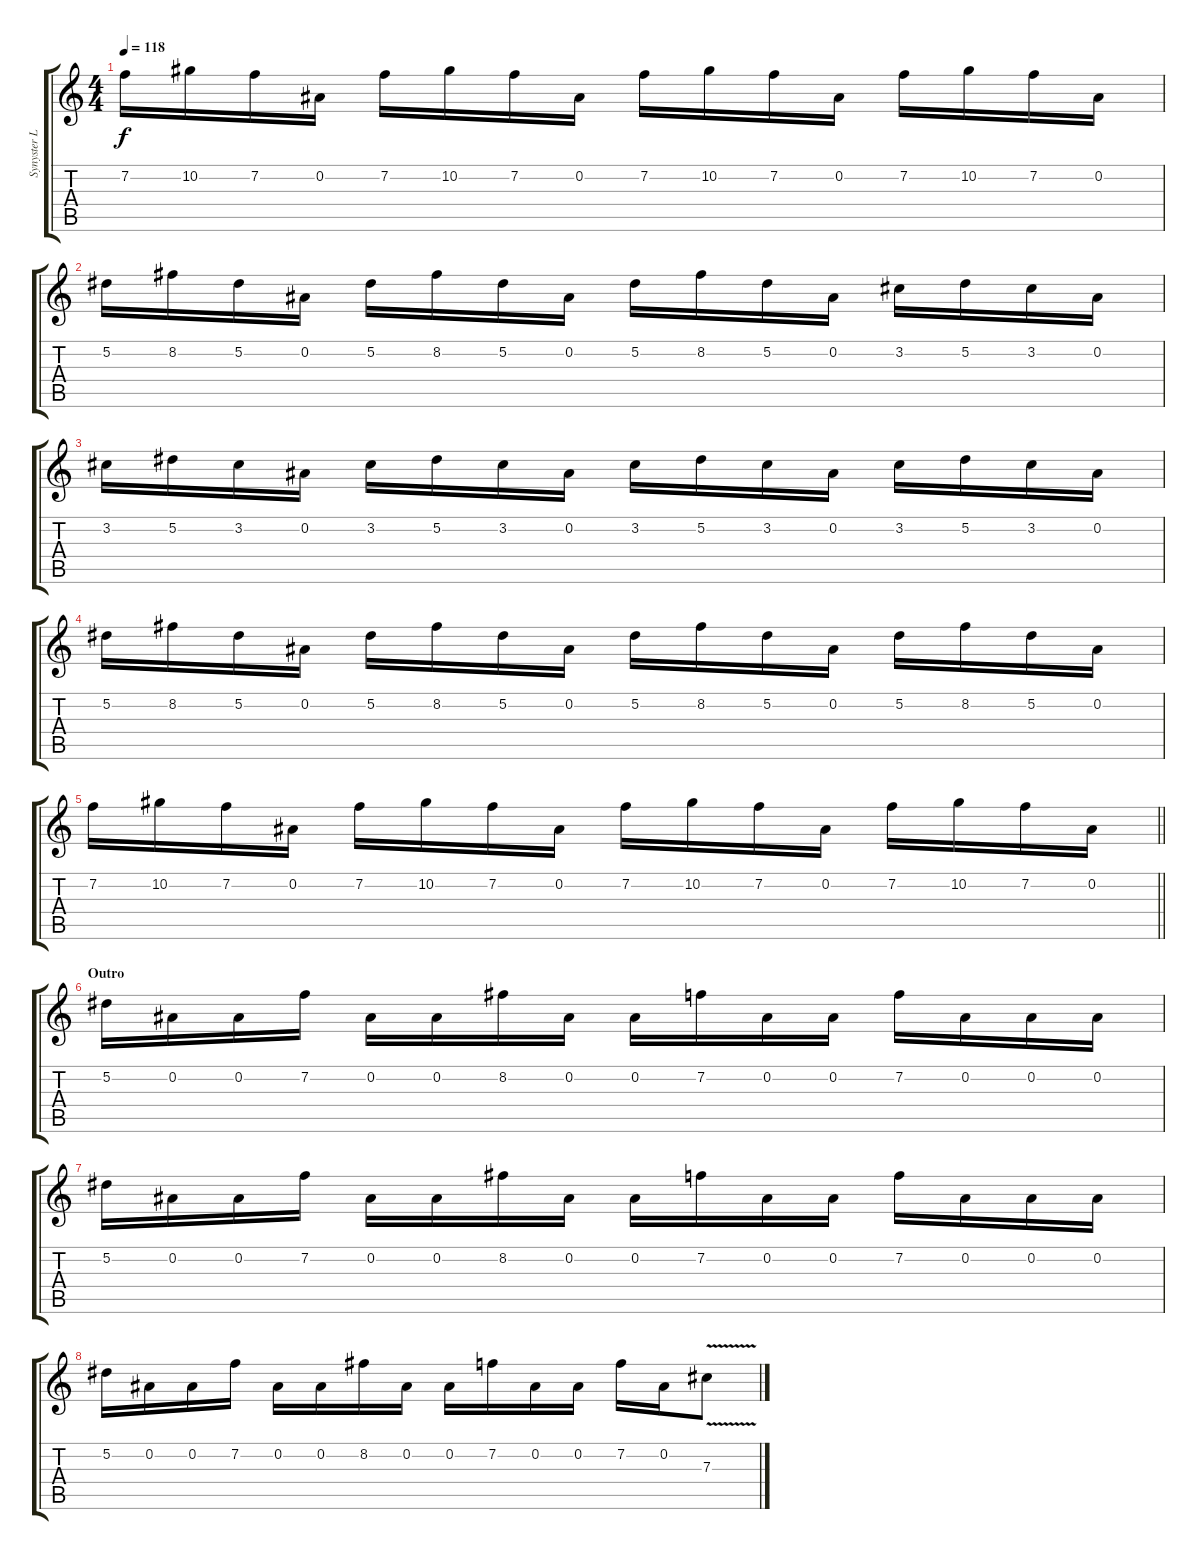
\track ("Synyster Lead" "Synyster L") {instrument overdrivenguitar}
\staff {score tabs}
\tuning (Eb4 Bb3 Gb3 Db3 Ab2 Db2) {hide}
\ts (4 4)
\tempo 118
\clef g2
\ks c
7.2.16{dy f} 10.2.16 7.2.16 0.2.16 7.2.16 10.2.16 7.2.16 0.2.16 7.2.16 10.2.16 7.2.16 0.2.16 7.2.16 10.2.16 7.2.16 0.2.16 |
5.2.16 8.2.16 5.2.16 0.2.16 5.2.16 8.2.16 5.2.16 0.2.16 5.2.16 8.2.16 5.2.16 0.2.16 3.2.16 5.2.16 3.2.16 0.2.16 |
3.2.16 5.2.16 3.2.16 0.2.16 3.2.16 5.2.16 3.2.16 0.2.16 3.2.16 5.2.16 3.2.16 0.2.16 3.2.16 5.2.16 3.2.16 0.2.16 |
5.2.16 8.2.16 5.2.16 0.2.16 5.2.16 8.2.16 5.2.16 0.2.16 5.2.16 8.2.16 5.2.16 0.2.16 5.2.16 8.2.16 5.2.16 0.2.16 |
\barLineRight lightlight
7.2.16 10.2.16 7.2.16 0.2.16 7.2.16 10.2.16 7.2.16 0.2.16 7.2.16 10.2.16 7.2.16 0.2.16 7.2.16 10.2.16 7.2.16 0.2.16 |
\section ("" "Outro")
5.2.16 0.2.16 0.2.16 7.2.16 0.2.16 0.2.16 8.2.16 0.2.16 0.2.16 7.2.16 0.2.16 0.2.16 7.2.16 0.2.16 0.2.16 0.2.16 |
5.2.16 0.2.16 0.2.16 7.2.16 0.2.16 0.2.16 8.2.16 0.2.16 0.2.16 7.2.16 0.2.16 0.2.16 7.2.16 0.2.16 0.2.16 0.2.16 |
5.2.16 0.2.16 0.2.16 7.2.16 0.2.16 0.2.16 8.2.16 0.2.16 0.2.16 7.2.16 0.2.16 0.2.16 7.2.16 0.2.16 7.3{v}.8
